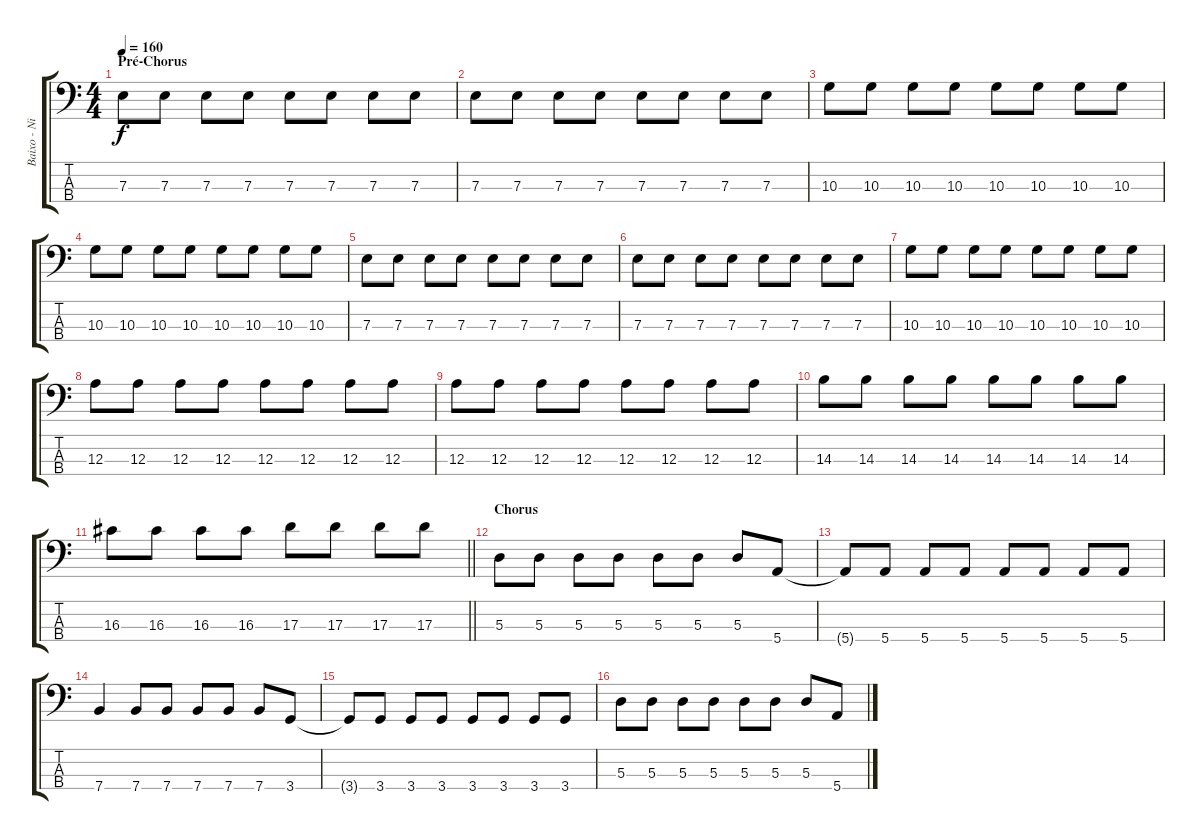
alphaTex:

\track ("Baixo - Nikola" "Baixo - Ni") {instrument acousticguitarnylon}
\staff {score tabs}
\tuning (G2 D2 A1 E1) {hide}
\ts (4 4)
\section ("" "Pré-Chorus")
\tempo 160
\clef f4
\ks c
7.3.8{dy f} 7.3.8 7.3.8 7.3.8 7.3.8 7.3.8 7.3.8 7.3.8 |
7.3.8 7.3.8 7.3.8 7.3.8 7.3.8 7.3.8 7.3.8 7.3.8 |
10.3.8 10.3.8 10.3.8 10.3.8 10.3.8 10.3.8 10.3.8 10.3.8 |
10.3.8 10.3.8 10.3.8 10.3.8 10.3.8 10.3.8 10.3.8 10.3.8 |
7.3.8 7.3.8 7.3.8 7.3.8 7.3.8 7.3.8 7.3.8 7.3.8 |
7.3.8 7.3.8 7.3.8 7.3.8 7.3.8 7.3.8 7.3.8 7.3.8 |
10.3.8 10.3.8 10.3.8 10.3.8 10.3.8 10.3.8 10.3.8 10.3.8 |
12.3.8 12.3.8 12.3.8 12.3.8 12.3.8 12.3.8 12.3.8 12.3.8 |
12.3.8 12.3.8 12.3.8 12.3.8 12.3.8 12.3.8 12.3.8 12.3.8 |
14.3.8 14.3.8 14.3.8 14.3.8 14.3.8 14.3.8 14.3.8 14.3.8 |
\barLineRight lightlight
16.3.8 16.3.8 16.3.8 16.3.8 17.3.8 17.3.8 17.3.8 17.3.8 |
\section ("" "Chorus")
5.3.8 5.3.8 5.3.8 5.3.8 5.3.8 5.3.8 5.3.8 5.4.8 |
5.4{t}.8 5.4.8 5.4.8 5.4.8 5.4.8 5.4.8 5.4.8 5.4.8 |
7.4.4 7.4.8 7.4.8 7.4.8 7.4.8 7.4.8 3.4.8 |
3.4{t}.8 3.4.8 3.4.8 3.4.8 3.4.8 3.4.8 3.4.8 3.4.8 |
5.3.8 5.3.8 5.3.8 5.3.8 5.3.8 5.3.8 5.3.8 5.4.8
